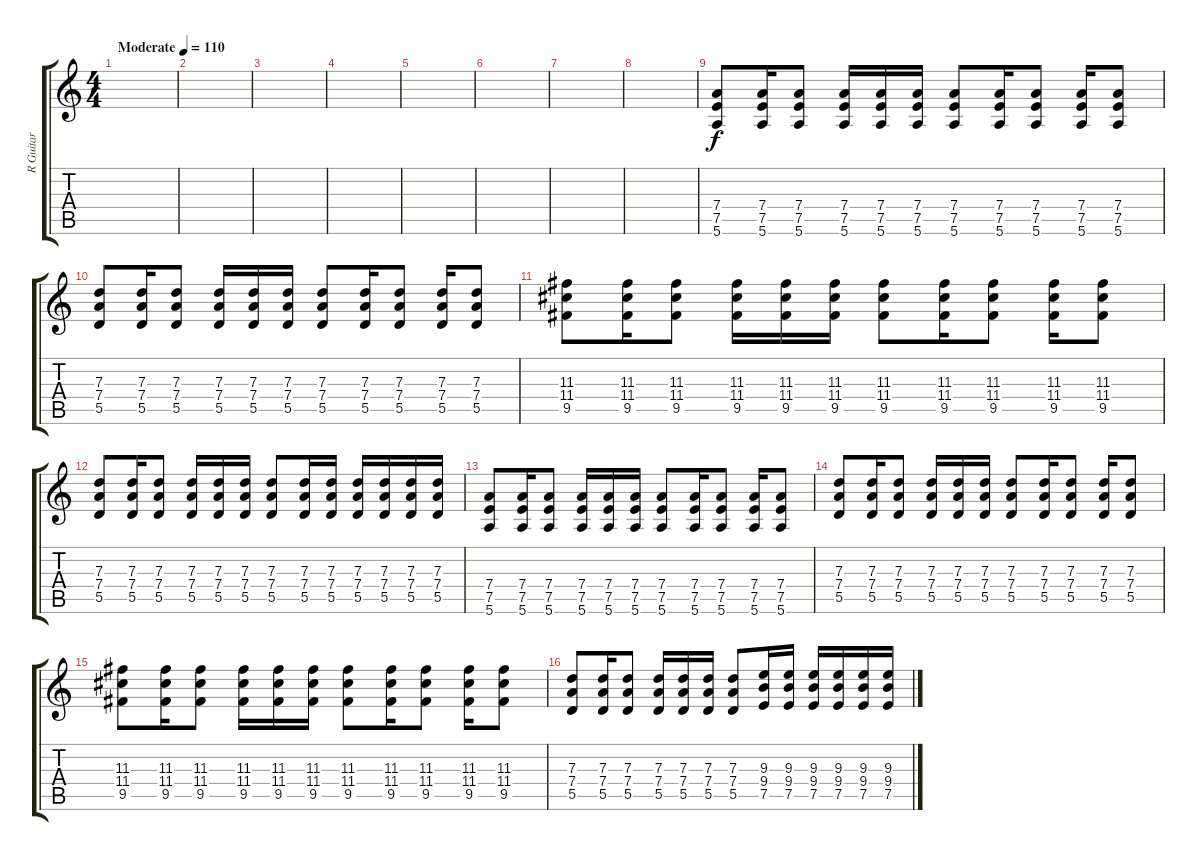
\track ("R Guitar" "R Guitar") {instrument distortionguitar}
\staff {score tabs}
\tuning (E4 B3 G3 D3 A2 E2) {hide}
\ts (4 4)
\tempo (110 "Moderate")
\clef g2
\ks c
|
|
|
|
|
|
|
|
(7.4 7.5 5.6).8 (7.4 7.5 5.6).16 (7.4 7.5 5.6).8 (7.4 7.5 5.6).16 (7.4 7.5 5.6).16 (7.4 7.5 5.6).16 (7.4 7.5 5.6).8 (7.4 7.5 5.6).16 (7.4 7.5 5.6).8 (7.4 7.5 5.6).16 (7.4 7.5 5.6).8 |
(7.3 7.4 5.5).8 (7.3 7.4 5.5).16 (7.3 7.4 5.5).8 (7.3 7.4 5.5).16 (7.3 7.4 5.5).16 (7.3 7.4 5.5).16 (7.3 7.4 5.5).8 (7.3 7.4 5.5).16 (7.3 7.4 5.5).8 (7.3 7.4 5.5).16 (7.3 7.4 5.5).8 |
(11.3 11.4 9.5).8 (11.3 11.4 9.5).16 (11.3 11.4 9.5).8 (11.3 11.4 9.5).16 (11.3 11.4 9.5).16 (11.3 11.4 9.5).16 (11.3 11.4 9.5).8 (11.3 11.4 9.5).16 (11.3 11.4 9.5).8 (11.3 11.4 9.5).16 (11.3 11.4 9.5).8 |
(7.3 7.4 5.5).8 (7.3 7.4 5.5).16 (7.3 7.4 5.5).8 (7.3 7.4 5.5).16 (7.3 7.4 5.5).16 (7.3 7.4 5.5).16 (7.3 7.4 5.5).8 (7.3 7.4 5.5).16 (7.3 7.4 5.5).16 (7.3 7.4 5.5).16 (7.3 7.4 5.5).16 (7.3 7.4 5.5).16 (7.3 7.4 5.5).16 |
(7.4 7.5 5.6).8 (7.4 7.5 5.6).16 (7.4 7.5 5.6).8 (7.4 7.5 5.6).16 (7.4 7.5 5.6).16 (7.4 7.5 5.6).16 (7.4 7.5 5.6).8 (7.4 7.5 5.6).16 (7.4 7.5 5.6).8 (7.4 7.5 5.6).16 (7.4 7.5 5.6).8 |
(7.3 7.4 5.5).8 (7.3 7.4 5.5).16 (7.3 7.4 5.5).8 (7.3 7.4 5.5).16 (7.3 7.4 5.5).16 (7.3 7.4 5.5).16 (7.3 7.4 5.5).8 (7.3 7.4 5.5).16 (7.3 7.4 5.5).8 (7.3 7.4 5.5).16 (7.3 7.4 5.5).8 |
(11.3 11.4 9.5).8 (11.3 11.4 9.5).16 (11.3 11.4 9.5).8 (11.3 11.4 9.5).16 (11.3 11.4 9.5).16 (11.3 11.4 9.5).16 (11.3 11.4 9.5).8 (11.3 11.4 9.5).16 (11.3 11.4 9.5).8 (11.3 11.4 9.5).16 (11.3 11.4 9.5).8 |
(7.3 7.4 5.5).8 (7.3 7.4 5.5).16 (7.3 7.4 5.5).8 (7.3 7.4 5.5).16 (7.3 7.4 5.5).16 (7.3 7.4 5.5).16 (7.3 7.4 5.5).8 (9.3 9.4 7.5).16 (9.3 9.4 7.5).16 (9.3 9.4 7.5).16 (9.3 9.4 7.5).16 (9.3 9.4 7.5).16 (9.3 9.4 7.5).16
